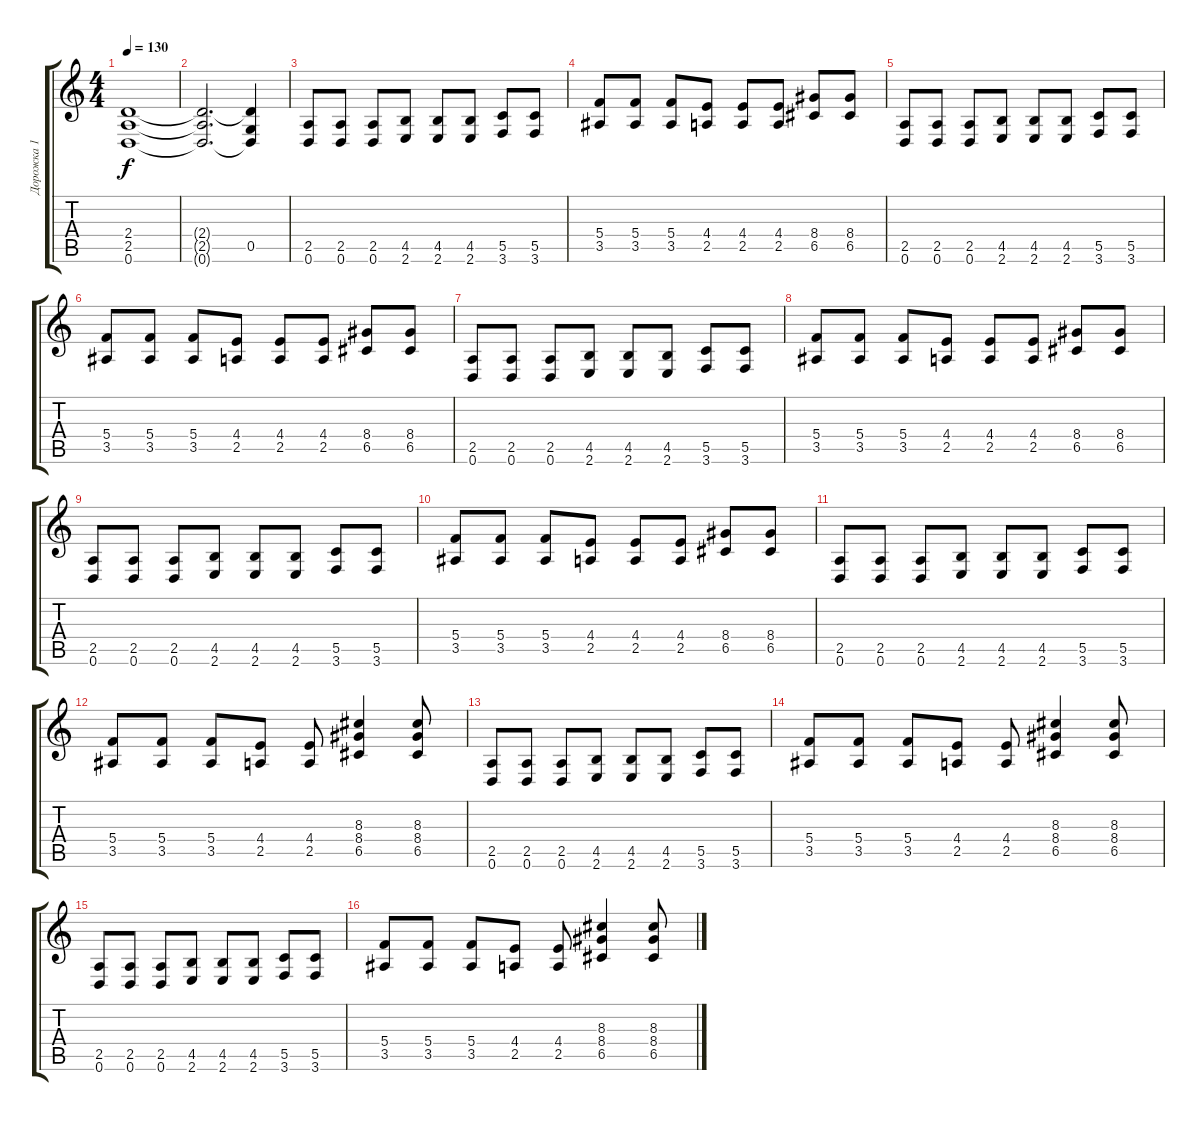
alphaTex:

\track ("Дорожка 1" "Дорожка 1") {instrument distortionguitar}
\staff {score tabs}
\tuning (D4 A3 F3 C3 G2 D2) {hide}
\ts (4 4)
\tempo 130
\clef g2
\ks c
(2.4 2.5 0.6).1{dy f} |
(2.4{t} 2.5{t} 0.6{t}).2{d} (2.4{t} 0.5 0.6{t}).4 |
(2.5 0.6).8 (2.5 0.6).8 (2.5 0.6).8 (4.5 2.6).8 (4.5 2.6).8 (4.5 2.6).8 (5.5 3.6).8 (5.5 3.6).8 |
(5.4 3.5).8 (5.4 3.5).8 (5.4 3.5).8 (4.4 2.5).8 (4.4 2.5).8 (4.4 2.5).8 (8.4 6.5).8 (8.4 6.5).8 |
(2.5 0.6).8 (2.5 0.6).8 (2.5 0.6).8 (4.5 2.6).8 (4.5 2.6).8 (4.5 2.6).8 (5.5 3.6).8 (5.5 3.6).8 |
(5.4 3.5).8 (5.4 3.5).8 (5.4 3.5).8 (4.4 2.5).8 (4.4 2.5).8 (4.4 2.5).8 (8.4 6.5).8 (8.4 6.5).8 |
(2.5 0.6).8 (2.5 0.6).8 (2.5 0.6).8 (4.5 2.6).8 (4.5 2.6).8 (4.5 2.6).8 (5.5 3.6).8 (5.5 3.6).8 |
(5.4 3.5).8 (5.4 3.5).8 (5.4 3.5).8 (4.4 2.5).8 (4.4 2.5).8 (4.4 2.5).8 (8.4 6.5).8 (8.4 6.5).8 |
(2.5 0.6).8 (2.5 0.6).8 (2.5 0.6).8 (4.5 2.6).8 (4.5 2.6).8 (4.5 2.6).8 (5.5 3.6).8 (5.5 3.6).8 |
(5.4 3.5).8 (5.4 3.5).8 (5.4 3.5).8 (4.4 2.5).8 (4.4 2.5).8 (4.4 2.5).8 (8.4 6.5).8 (8.4 6.5).8 |
(2.5 0.6).8 (2.5 0.6).8 (2.5 0.6).8 (4.5 2.6).8 (4.5 2.6).8 (4.5 2.6).8 (5.5 3.6).8 (5.5 3.6).8 |
(5.4 3.5).8 (5.4 3.5).8 (5.4 3.5).8 (4.4 2.5).8 (4.4 2.5).8 (8.3 8.4 6.5).4 (8.3 8.4 6.5).8 |
(2.5 0.6).8 (2.5 0.6).8 (2.5 0.6).8 (4.5 2.6).8 (4.5 2.6).8 (4.5 2.6).8 (5.5 3.6).8 (5.5 3.6).8 |
(5.4 3.5).8 (5.4 3.5).8 (5.4 3.5).8 (4.4 2.5).8 (4.4 2.5).8 (8.3 8.4 6.5).4 (8.3 8.4 6.5).8 |
(2.5 0.6).8 (2.5 0.6).8 (2.5 0.6).8 (4.5 2.6).8 (4.5 2.6).8 (4.5 2.6).8 (5.5 3.6).8 (5.5 3.6).8 |
(5.4 3.5).8 (5.4 3.5).8 (5.4 3.5).8 (4.4 2.5).8 (4.4 2.5).8 (8.3 8.4 6.5).4 (8.3 8.4 6.5).8
